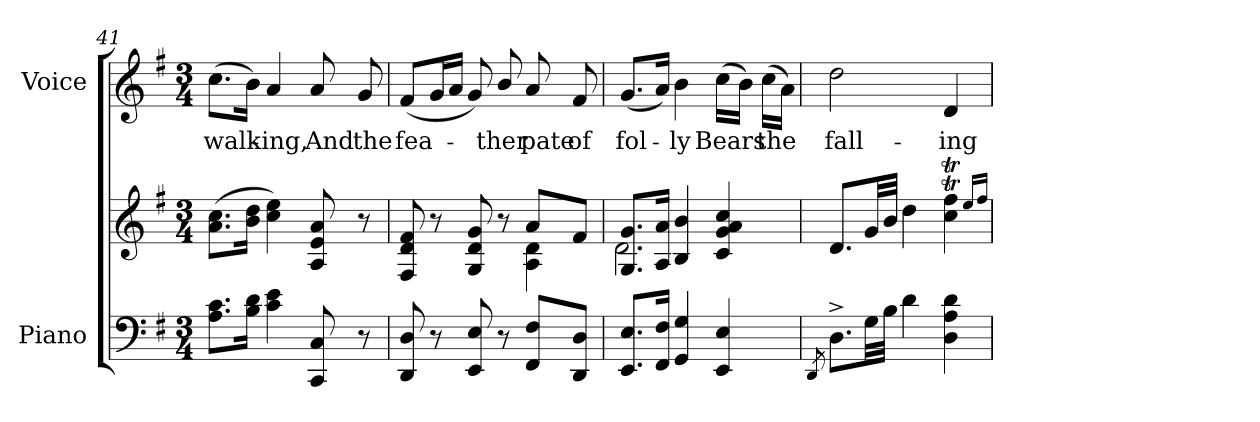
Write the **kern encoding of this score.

**kern	**kern	**kern	**text
*part2	*part2	*part1	*part1
*staff3	*staff2	*staff1	*staff1
*I"Piano	*	*I"Voice	*
*I'Pno	*	*	*
*clefF4	*clefG2	*clefG2	*
*k[f#]	*k[f#]	*k[f#]	*
*M3/4	*M3/4	*M3/4	*
=41	=41	=41	=41
!	!	!	!LO:LY:b
8.A\ 8.c\L	(8.a\ 8.cc\L	(8.cc\L	walk-
16B\ 16d\Jk	16b\ 16dd\Jk	16b\Jk)	.
!	!	!	!LO:LY:b
4c\ 4e\	4cc\ 4ee\)	4a/	-ing,
!	!	!	!LO:LY:b
8CC/ 8C/	8A/ 8e/ 8a/	8a/	And
!	!	!	!LO:LY:b
8r	8r	8g/	the
=42	=42	=42	=42
*	*^	*	*
!	!	!	!	!LO:LY:b
8DD/ 8D/	8F#/ 8d/ 8f#/	2ryy	(8f#/L	fea-
8r	8r	.	16g/L	.
.	.	.	16a/JJ	.
8EE/ 8E/	8G/ 8d/ 8g/	.	8g/)	.
!	!	!	!	!LO:LY:b
8r	8r	.	8b/	-ther
!	!	!	!	!LO:LY:b
8FF#/ 8F#/L	8a/L	4A\ 4d\	8a/	pate
!	!	!	!	!LO:LY:b
8DD/ 8D/J	8f#/J	.	8f#/	of
!!LO:LB:g=z
=43	=43	=43	=43	=43
!	!	!	!	!LO:LY:b
8.EE/ 8.E/L	8.G/ 8.g/L	2.d\	(8.g/L	fol-
16FF#/ 16F#/Jk	16A/ 16a/Jk	.	16a/Jk)	.
!	!	!	!	!LO:LY:b
4GG/ 4G/	4B/ 4b/	.	4b\	-ly
!	!	!	!	!LO:LY:b
4EE/ 4E/	4c/ 4g/ 4a/ 4cc/	.	(16cc\LL	Bears
.	.	.	16b\JJ)	.
!	!	!	!	!LO:LY:b
.	.	.	(16cc\LL	the
.	.	.	16a\JJ)	.
*	*v	*v	*	*
=44	=44	=44	=44
8qDD/	.	.	.
!	!	!	!LO:LY:b
8.D^\L	8.d/L	2dd\	fall-
32G\LL	32g/LL	.	.
32B\JJJ	32b/JJJ	.	.
4d\	4dd\	.	.
!	!	!	!LO:LY:b
4D\ 4A\ 4d\	4cc\T 4ff#\T	4d/	-ing
.	16qee/LL	.	.
.	16qff#/JJ	.	.
=	=	=	=
*-	*-	*-	*-
